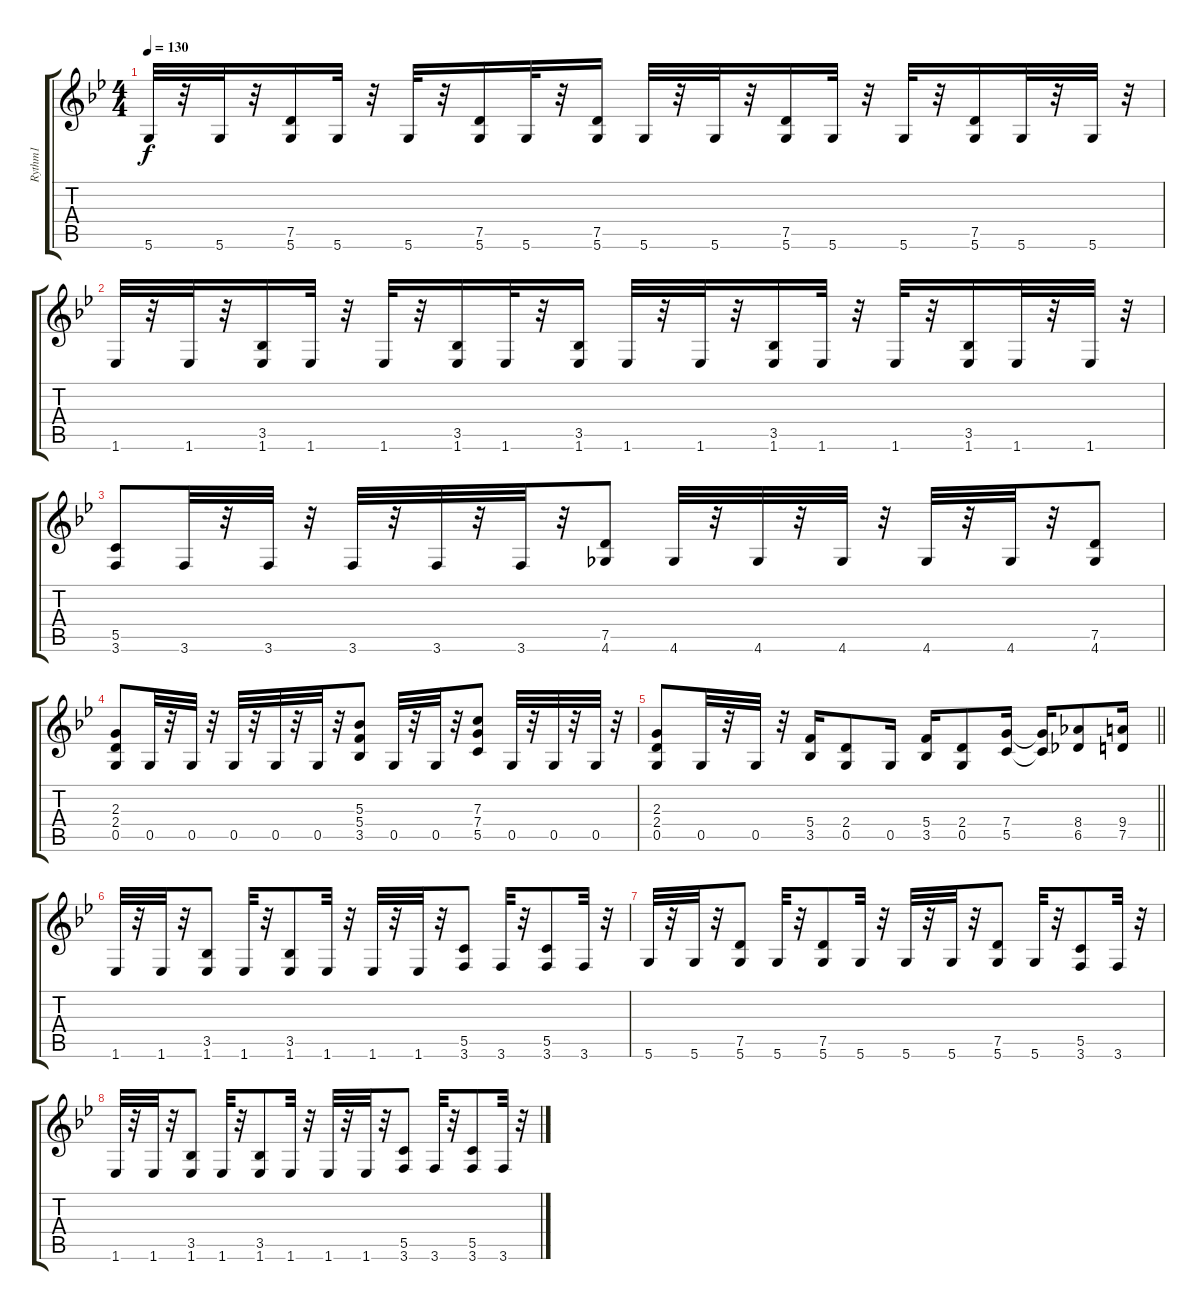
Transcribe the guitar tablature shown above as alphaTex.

\track ("Rythm1" "Rythm1") {instrument distortionguitar}
\staff {score tabs}
\tuning (D4 A3 F3 C3 G2 D2) {hide}
\ts (4 4)
\tempo 130
\clef g2
\ks bb
5.6.32{dy f} r.32 5.6.32 r.32 (7.5 5.6).16 5.6.32 r.32 5.6.32 r.32 (7.5 5.6).16 5.6.32 r.32 (7.5 5.6).16 5.6.32 r.32 5.6.32 r.32 (7.5 5.6).16 5.6.32 r.32 5.6.32 r.32 (7.5 5.6).16 5.6.32 r.32 5.6.32 r.32 |
1.6.32 r.32 1.6.32 r.32 (3.5 1.6).16 1.6.32 r.32 1.6.32 r.32 (3.5 1.6).16 1.6.32 r.32 (3.5 1.6).16 1.6.32 r.32 1.6.32 r.32 (3.5 1.6).16 1.6.32 r.32 1.6.32 r.32 (3.5 1.6).16 1.6.32 r.32 1.6.32 r.32 |
(5.5 3.6).8 3.6.32 r.32 3.6.32 r.32 3.6.32 r.32 3.6.32 r.32 3.6.32 r.32 (7.5 4.6).8 4.6.32 r.32 4.6.32 r.32 4.6.32 r.32 4.6.32 r.32 4.6.32 r.32 (7.5 4.6).8 |
(2.3 2.4 0.5).8 0.5.32 r.32 0.5.32 r.32 0.5.32 r.32 0.5.32 r.32 0.5.32 r.32 (5.3 5.4 3.5).8 0.5.32 r.32 0.5.32 r.32 (7.3 7.4 5.5).8 0.5.32 r.32 0.5.32 r.32 0.5.32 r.32 |
\barLineRight lightlight
(2.3 2.4 0.5).8 0.5.32 r.32 0.5.32 r.32 (5.4 3.5).16 (2.4 0.5).8 0.5.16 (5.4 3.5).16 (2.4 0.5).8 (7.4 5.5).16 (7.4{t} 5.5{t}).16 (8.4 6.5).8 (9.4 7.5).16 |
1.6.32 r.32 1.6.32 r.32 (3.5 1.6).8 1.6.32 r.32 (3.5 1.6).8 1.6.32 r.32 1.6.32 r.32 1.6.32 r.32 (5.5 3.6).8 3.6.32 r.32 (5.5 3.6).8 3.6.32 r.32 |
5.6.32 r.32 5.6.32 r.32 (7.5 5.6).8 5.6.32 r.32 (7.5 5.6).8 5.6.32 r.32 5.6.32 r.32 5.6.32 r.32 (7.5 5.6).8 5.6.32 r.32 (5.5 3.6).8 3.6.32 r.32 |
1.6.32 r.32 1.6.32 r.32 (3.5 1.6).8 1.6.32 r.32 (3.5 1.6).8 1.6.32 r.32 1.6.32 r.32 1.6.32 r.32 (5.5 3.6).8 3.6.32 r.32 (5.5 3.6).8 3.6.32 r.32
